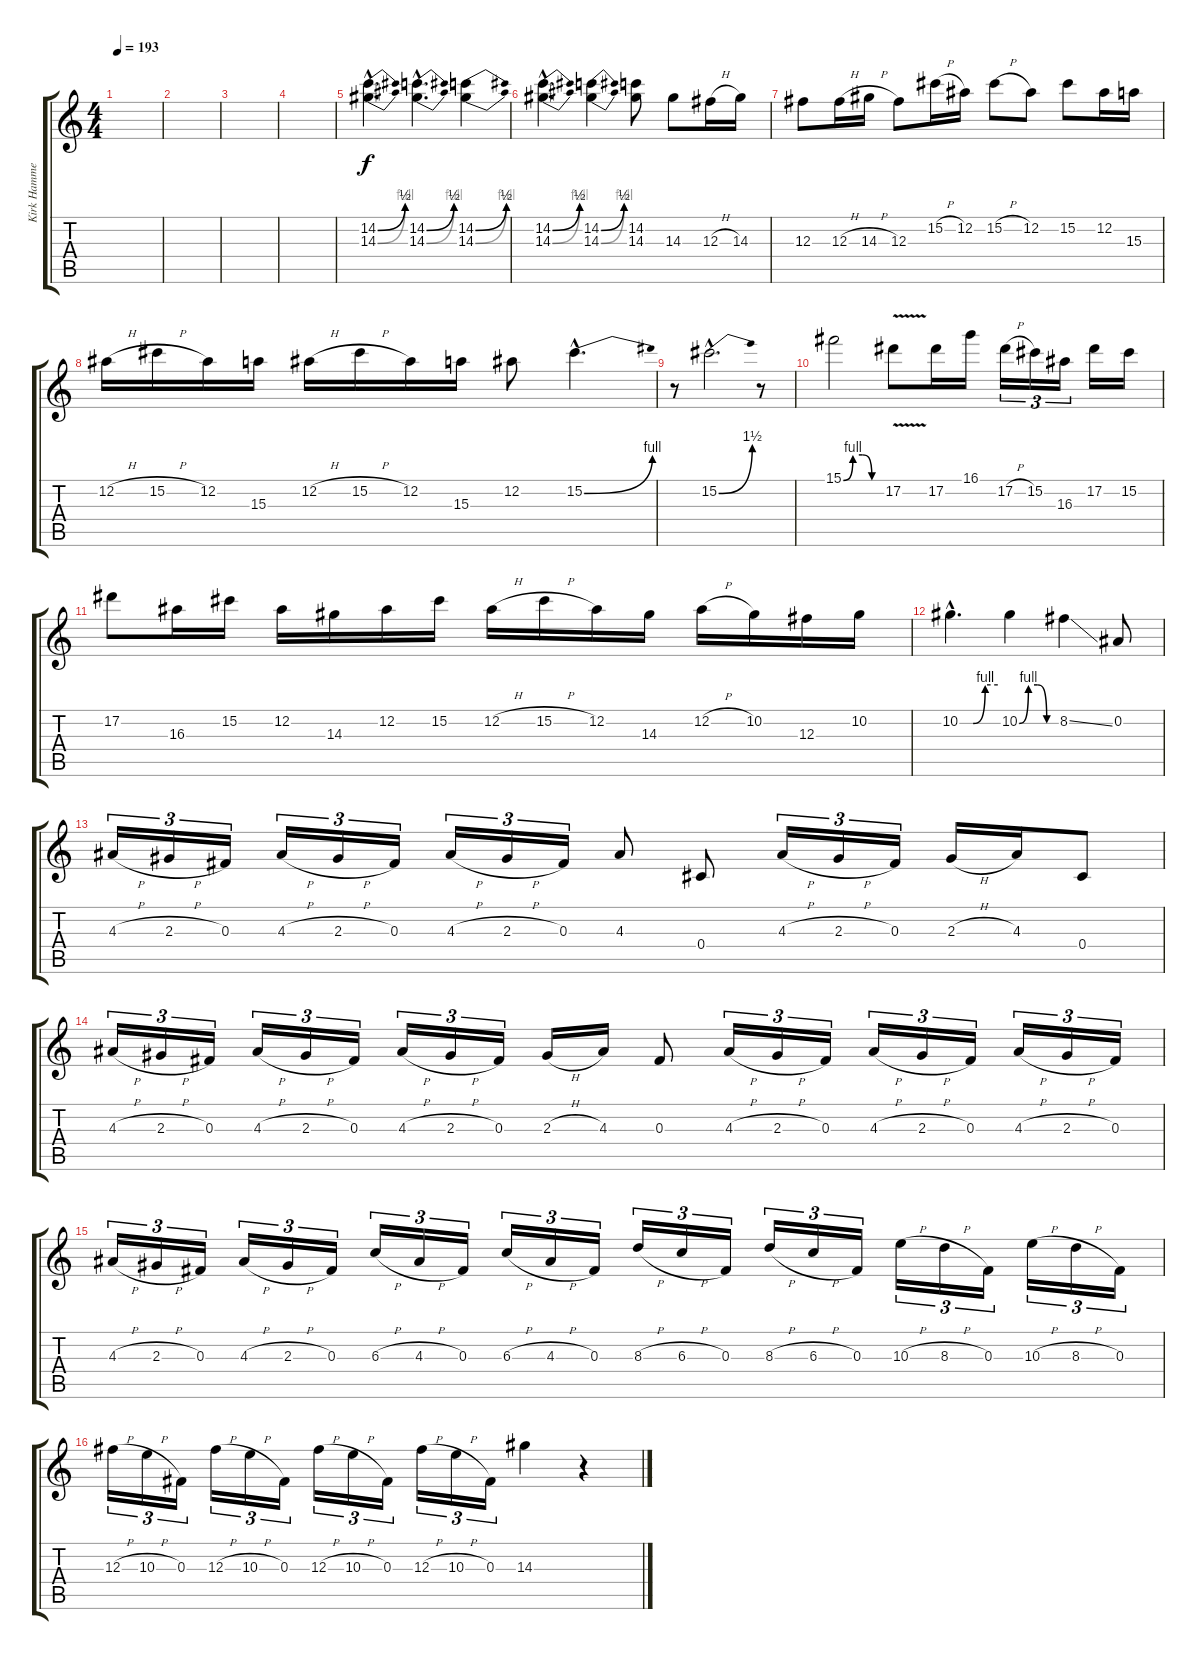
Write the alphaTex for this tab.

\track ("Kirk Hammet " "Kirk Hamme") {instrument distortionguitar}
\staff {score tabs}
\tuning (Eb4 Bb3 Gb3 Db3 Ab2 Eb2) {hide}
\ts (4 4)
\tempo 193
\clef g2
\ks c
|
|
|
|
(14.2{be (bend 0 0 60 2) hac} 14.3{be (bend 0 0 60 4) hac}).4{d} (14.2{be (bend 0 0 60 2) hac} 14.3{be (bend 0 0 60 4) hac}).4{d} (14.2{be (bend 0 0 60 2)} 14.3{be (bend 0 0 60 4)}).4 |
(14.2{be (bend 0 0 60 2) hac} 14.3{be (bend 0 0 60 4) hac}).4{d} (14.2{be (bend 0 0 60 2)} 14.3{be (bend 0 0 60 4)}).4 (14.2 14.3).8 14.3.8 12.3{h}.16 14.3.16 |
12.3.8 12.3{h}.16 14.3{h}.16 12.3.8 15.2{h}.16 12.2.16 15.2{h}.8 12.2.8 15.2.8 12.2.16 15.3.16 |
12.2{h}.16 15.2{h}.16 12.2.16 15.3.16 12.2{h}.16 15.2{h}.16 12.2.16 15.3.16 12.2.8 15.2{be (bend 0 0 60 4) hac}.4{d} |
r.8 15.2{be (bend 0 0 60 6) hac}.2{d} r.8 |
15.1{be (custom 0 0 15 4 30 4 45 0 60 0)}.2 17.2{v}.8 17.2.16 16.1.16 17.2{h}.16{tu (3 2)} 15.2.16{tu (3 2)} 16.3.16{tu (3 2)} 17.2.16 15.2.16 |
17.2.8 16.3.16 15.2.16 12.2.16 14.3.16 12.2.16 15.2.16 12.2{h}.16 15.2{h}.16 12.2.16 14.3.16 12.2{h}.16 10.2.16 12.3.16 10.2.16 |
10.2{be (custom 0 0 21 0 40 4 60 4) hac}.4{d} 10.2{be (custom 0 0 15 4 30 4 45 0 60 0)}.4 8.2{ss}.4 0.2.8 |
4.3{h}.16{tu (3 2)} 2.3{h}.16{tu (3 2)} 0.3.16{tu (3 2)} 4.3{h}.16{tu (3 2)} 2.3{h}.16{tu (3 2)} 0.3.16{tu (3 2)} 4.3{h}.16{tu (3 2)} 2.3{h}.16{tu (3 2)} 0.3.16{tu (3 2)} 4.3.8 0.4.8 4.3{h}.16{tu (3 2)} 2.3{h}.16{tu (3 2)} 0.3.16{tu (3 2)} 2.3{h}.16 4.3.16 0.4.8 |
4.3{h}.16{tu (3 2)} 2.3{h}.16{tu (3 2)} 0.3.16{tu (3 2)} 4.3{h}.16{tu (3 2)} 2.3{h}.16{tu (3 2)} 0.3.16{tu (3 2)} 4.3{h}.16{tu (3 2)} 2.3{h}.16{tu (3 2)} 0.3.16{tu (3 2)} 2.3{h}.16 4.3.16 0.3.8 4.3{h}.16{tu (3 2)} 2.3{h}.16{tu (3 2)} 0.3.16{tu (3 2)} 4.3{h}.16{tu (3 2)} 2.3{h}.16{tu (3 2)} 0.3.16{tu (3 2)} 4.3{h}.16{tu (3 2)} 2.3{h}.16{tu (3 2)} 0.3.16{tu (3 2)} |
4.3{h}.16{tu (3 2)} 2.3{h}.16{tu (3 2)} 0.3.16{tu (3 2)} 4.3{h}.16{tu (3 2)} 2.3{h}.16{tu (3 2)} 0.3.16{tu (3 2)} 6.3{h}.16{tu (3 2)} 4.3{h}.16{tu (3 2)} 0.3.16{tu (3 2)} 6.3{h}.16{tu (3 2)} 4.3{h}.16{tu (3 2)} 0.3.16{tu (3 2)} 8.3{h}.16{tu (3 2)} 6.3{h}.16{tu (3 2)} 0.3.16{tu (3 2)} 8.3{h}.16{tu (3 2)} 6.3{h}.16{tu (3 2)} 0.3.16{tu (3 2)} 10.3{h}.16{tu (3 2)} 8.3{h}.16{tu (3 2)} 0.3.16{tu (3 2)} 10.3{h}.16{tu (3 2)} 8.3{h}.16{tu (3 2)} 0.3.16{tu (3 2)} |
12.3{h}.16{tu (3 2)} 10.3{h}.16{tu (3 2)} 0.3.16{tu (3 2)} 12.3{h}.16{tu (3 2)} 10.3{h}.16{tu (3 2)} 0.3.16{tu (3 2)} 12.3{h}.16{tu (3 2)} 10.3{h}.16{tu (3 2)} 0.3.16{tu (3 2)} 12.3{h}.16{tu (3 2)} 10.3{h}.16{tu (3 2)} 0.3.16{tu (3 2)} 14.3.4 r.4
